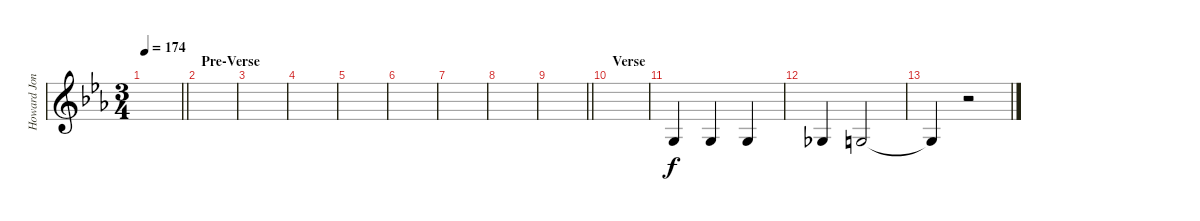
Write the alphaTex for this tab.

\track ("Howard Jones" "Howard Jon") {instrument oboe}
\staff {score}
\tuning (E4 B3 G3 D3 A2 E2 B1) {hide}
\ts (3 4)
\tempo 174
\clef g2
\barLineRight lightlight
\ks cminor
|
\section ("" "Pre-Verse")
|
|
|
|
|
|
|
\barLineRight lightlight
|
\section ("" "Verse")
|
0.3.4 0.3.4 0.3.4 |
4.4.4 0.3.2 |
0.3{t}.4 r.2
